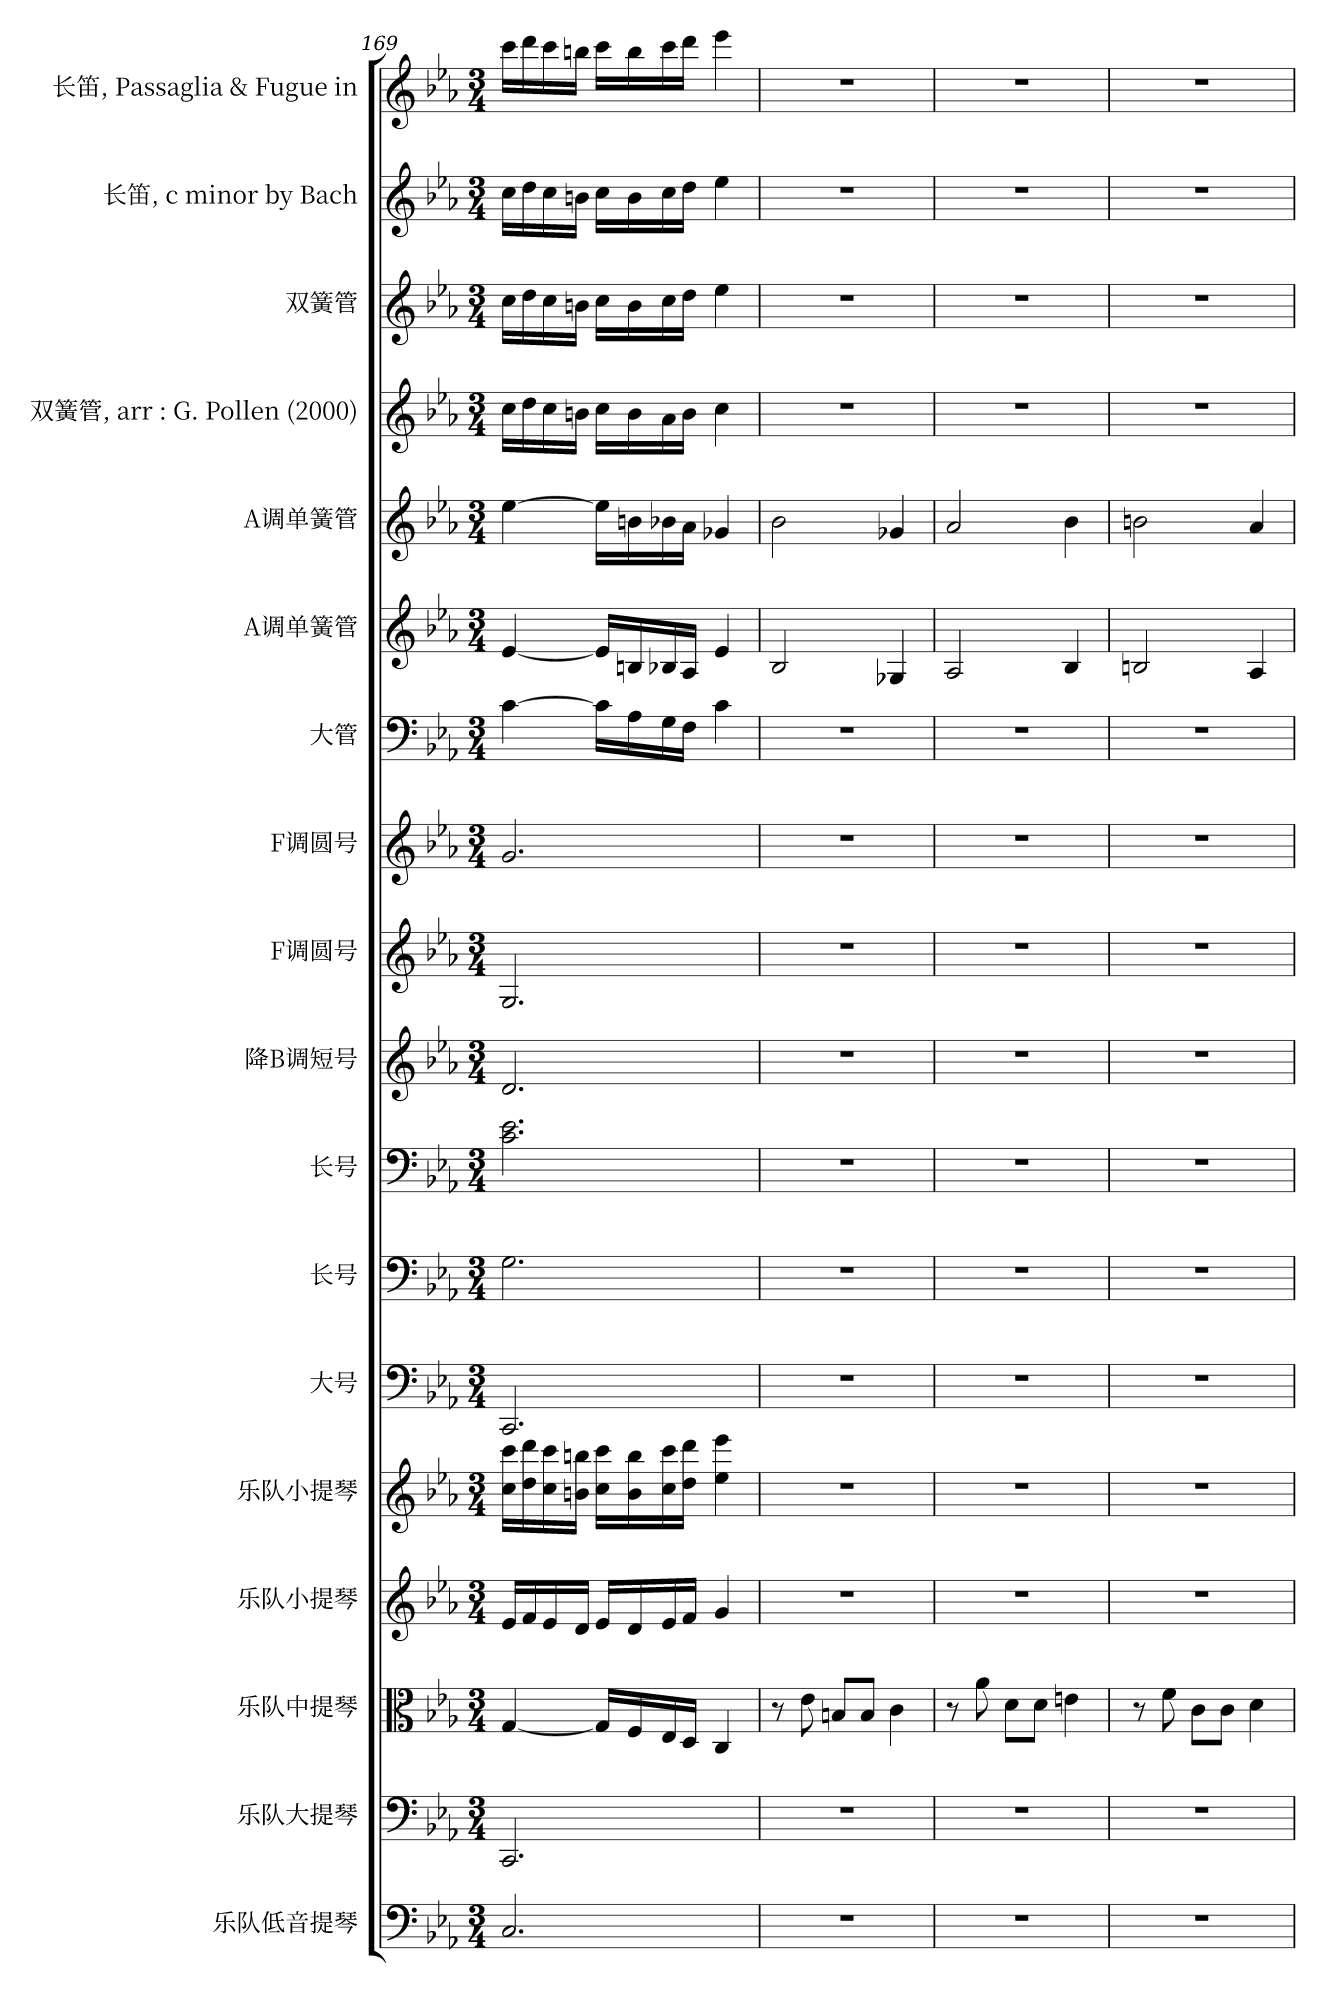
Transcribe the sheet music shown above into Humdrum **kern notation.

**kern	**kern	**kern	**kern	**kern	**kern	**kern	**kern	**kern	**kern	**kern	**kern	**kern	**kern	**kern	**kern	**kern	**kern
*part18	*part17	*part16	*part15	*part14	*part13	*part12	*part11	*part10	*part9	*part8	*part7	*part6	*part5	*part4	*part3	*part2	*part1
*staff18	*staff17	*staff16	*staff15	*staff14	*staff13	*staff12	*staff11	*staff10	*staff9	*staff8	*staff7	*staff6	*staff5	*staff4	*staff3	*staff2	*staff1
*I"乐队低音提琴	*I"乐队大提琴	*I"乐队中提琴	*I"乐队小提琴	*I"乐队小提琴	*I"大号	*I"长号	*I"长号	*I"降B调短号	*I"F调圆号	*I"F调圆号	*I"大管	*I"A调单簧管	*I"A调单簧管	*I"双簧管, arr :  G. Pollen (2000)	*I"双簧管	*I"长笛, c minor by Bach	*I"长笛, Passaglia &amp; Fugue in
*clefF4	*clefF4	*clefC3	*clefG2	*clefG2	*clefF4	*clefF4	*clefF4	*clefG2	*clefG2	*clefG2	*clefF4	*clefG2	*clefG2	*clefG2	*clefG2	*clefG2	*clefG2
*ITrd7c12	*	*	*	*	*	*	*	*ITrd1c2	*ITrd4c7	*ITrd4c7	*	*ITrd2c3	*ITrd2c3	*	*	*	*
*k[b-e-a-]	*k[b-e-a-]	*k[b-e-a-]	*k[b-e-a-]	*k[b-e-a-]	*k[b-e-a-]	*k[b-e-a-]	*k[b-e-a-]	*k[b-e-a-d-g-]	*k[b-e-a-d-]	*k[b-e-a-d-]	*k[b-e-a-]	*k[]	*k[]	*k[b-e-a-]	*k[b-e-a-]	*k[b-e-a-]	*k[b-e-a-]
*M3/4	*M3/4	*M3/4	*M3/4	*M3/4	*M3/4	*M3/4	*M3/4	*M3/4	*M3/4	*M3/4	*M3/4	*M3/4	*M3/4	*M3/4	*M3/4	*M3/4	*M3/4
=169	=169	=169	=169	=169	=169	=169	=169	=169	=169	=169	=169	=169	=169	=169	=169	=169	=169
2.CC/	2.CC/	[4G/	16e-/LL	16cc\ 16ccc\LL	2.CC/	2.G\	2.c\ 2.e-\	2.c/	2.C/	2.c/	[4c\	[4c/	[4cc\	16cc\LL	16cc\LL	16cc\LL	16ccc\LL
.	.	.	16f/	16dd\ 16ddd\	.	.	.	.	.	.	.	.	.	16dd\	16dd\	16dd\	16ddd\
.	.	.	16e-/	16cc\ 16ccc\	.	.	.	.	.	.	.	.	.	16cc\	16cc\	16cc\	16ccc\
.	.	.	16d/JJ	16bn\ 16bbn\JJ	.	.	.	.	.	.	.	.	.	16bn\JJ	16bn\JJ	16bn\JJ	16bbn\JJ
.	.	16G/LL]	16e-/LL	16cc\ 16ccc\LL	.	.	.	.	.	.	16c\LL]	16c/LL]	16cc\LL]	16cc\LL	16cc\LL	16cc\LL	16ccc\LL
.	.	16F/	16d/	16b\ 16bb\	.	.	.	.	.	.	16A-\	16G#X/	16g#X\	16b\	16b\	16b\	16bb\
.	.	16E-/	16e-/	16cc\ 16ccc\	.	.	.	.	.	.	16G\	16Gn/	16gn\	16a-\	16cc\	16cc\	16ccc\
.	.	16D/JJ	16f/JJ	16dd\ 16ddd\JJ	.	.	.	.	.	.	16F\JJ	16F/JJ	16f\JJ	16b\JJ	16dd\JJ	16dd\JJ	16ddd\JJ
.	.	4C/	4g/	4ee-\ 4eee-\	.	.	.	.	.	.	4c\	4c/	4e-X/	4cc\	4ee-\	4ee-\	4eee-\
=170	=170	=170	=170	=170	=170	=170	=170	=170	=170	=170	=170	=170	=170	=170	=170	=170	=170
*	*	*	*	*	*	*	*	*	*	*	*	*	*	*	*	*	*MM70
2.r	2.r	8r	2.r	2.r	2.r	2.r	2.r	2.r	2.r	2.r	2.r	2G/	2g\	2.r	2.r	2.r	2.r
.	.	8e-\	.	.	.	.	.	.	.	.	.	.	.	.	.	.	.
.	.	8Bn/L	.	.	.	.	.	.	.	.	.	.	.	.	.	.	.
.	.	8B/J	.	.	.	.	.	.	.	.	.	.	.	.	.	.	.
.	.	4c\	.	.	.	.	.	.	.	.	.	4E-X/	4e-X/	.	.	.	.
!!LO:PB:g=z
=171	=171	=171	=171	=171	=171	=171	=171	=171	=171	=171	=171	=171	=171	=171	=171	=171	=171
2.r	2.r	8r	2.r	2.r	2.r	2.r	2.r	2.r	2.r	2.r	2.r	2F/	2f/	2.r	2.r	2.r	2.r
.	.	8a-\	.	.	.	.	.	.	.	.	.	.	.	.	.	.	.
.	.	8d\L	.	.	.	.	.	.	.	.	.	.	.	.	.	.	.
.	.	8d\J	.	.	.	.	.	.	.	.	.	.	.	.	.	.	.
.	.	4en\	.	.	.	.	.	.	.	.	.	4G/	4g\	.	.	.	.
=172	=172	=172	=172	=172	=172	=172	=172	=172	=172	=172	=172	=172	=172	=172	=172	=172	=172
2.r	2.r	8r	2.r	2.r	2.r	2.r	2.r	2.r	2.r	2.r	2.r	2G#X/	2g#X\	2.r	2.r	2.r	2.r
.	.	8f\	.	.	.	.	.	.	.	.	.	.	.	.	.	.	.
.	.	8c\L	.	.	.	.	.	.	.	.	.	.	.	.	.	.	.
.	.	8c\J	.	.	.	.	.	.	.	.	.	.	.	.	.	.	.
.	.	4d\	.	.	.	.	.	.	.	.	.	4F/	4f/	.	.	.	.
=	=	=	=	=	=	=	=	=	=	=	=	=	=	=	=	=	=
*-	*-	*-	*-	*-	*-	*-	*-	*-	*-	*-	*-	*-	*-	*-	*-	*-	*-
